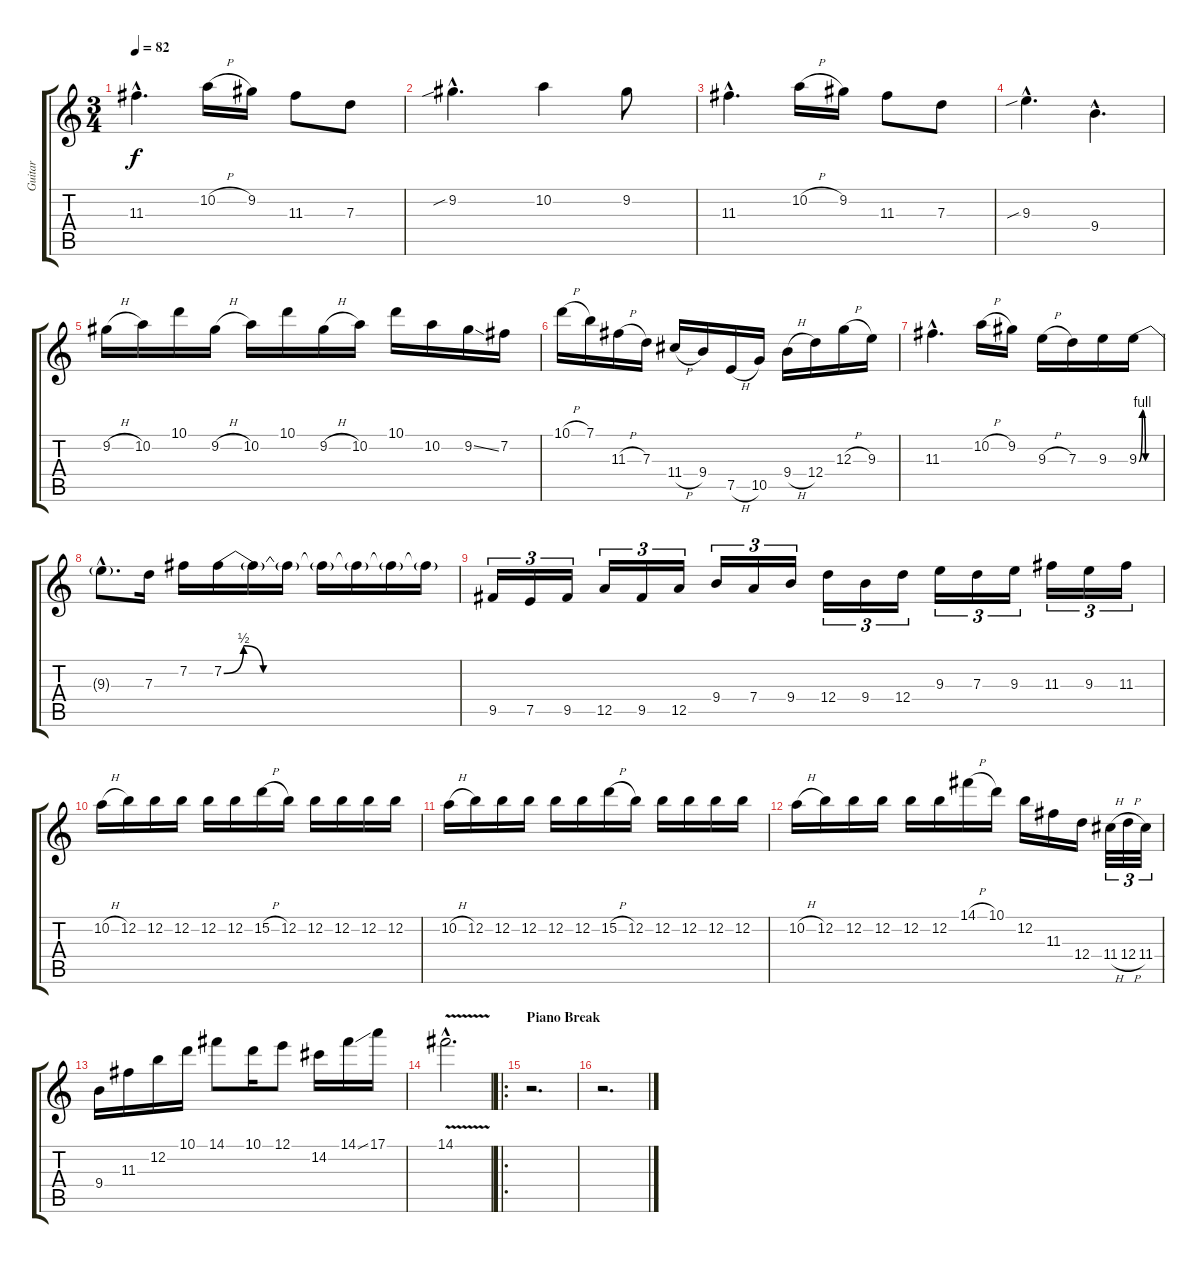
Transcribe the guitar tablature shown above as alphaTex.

\track ("Guitar" "Guitar") {instrument overdrivenguitar}
\staff {score tabs}
\tuning (E4 B3 G3 D3 A2 E2) {hide}
\ts (3 4)
\tempo 82
\clef g2
\ks c
11.3{hac}.4{d dy f} 10.2{h}.16 9.2.16 11.3.8 7.3.8 |
9.2{sib hac}.4{d} 10.2.4 9.2.8 |
11.3{hac}.4{d} 10.2{h}.16 9.2.16 11.3.8 7.3.8 |
9.3{sib hac}.4{d} 9.4{hac}.4{d} |
9.2{h}.16 10.2.16 10.1.16 9.2{h}.16 10.2.16 10.1.16 9.2{h}.16 10.2.16 10.1.16 10.2.16 9.2{ss}.16 7.2.16 |
10.1{h}.16 7.1.16 11.3{h}.16 7.3.16 11.4{h}.16 9.4.16 7.5{h}.16 10.5.16 9.4{h}.16 12.4.16 12.3{h}.16 9.3.16 |
11.3{hac}.4{d} 10.2{h}.16 9.2.16 9.3{h}.16 7.3.16 9.3.16 9.3{be (custom 0 0 10 4 19 0 60 0)}.16 |
9.3{hac t}.8{d} 7.3.16 7.2.16 7.2{be (custom 0 0 5 2 10 0 60 0)}.16 7.2{t}.16 7.2{t}.16 7.2{t}.16 7.2{t}.16 7.2{t}.16 7.2{t}.16 |
9.5.16{tu (3 2)} 7.5.16{tu (3 2)} 9.5.16{tu (3 2)} 12.5.16{tu (3 2)} 9.5.16{tu (3 2)} 12.5.16{tu (3 2)} 9.4.16{tu (3 2)} 7.4.16{tu (3 2)} 9.4.16{tu (3 2)} 12.4.16{tu (3 2)} 9.4.16{tu (3 2)} 12.4.16{tu (3 2)} 9.3.16{tu (3 2)} 7.3.16{tu (3 2)} 9.3.16{tu (3 2)} 11.3.16{tu (3 2)} 9.3.16{tu (3 2)} 11.3.16{tu (3 2)} |
10.2{h}.16 12.2.16 12.2.16 12.2.16 12.2.16 12.2.16 15.2{h}.16 12.2.16 12.2.16 12.2.16 12.2.16 12.2.16 |
10.2{h}.16 12.2.16 12.2.16 12.2.16 12.2.16 12.2.16 15.2{h}.16 12.2.16 12.2.16 12.2.16 12.2.16 12.2.16 |
10.2{h}.16 12.2.16 12.2.16 12.2.16 12.2.16 12.2.16 14.1{h}.16 10.1.16 12.2.16 11.3.16 12.4.16 11.4{h}.32{tu (3 2)} 12.4{h}.32{tu (3 2)} 11.4.32{tu (3 2)} |
9.4.16 11.3.16 12.2.16 10.1.16 14.1.8 10.1.16 12.1.8 14.2.16 14.1{ss}.16 17.1.16 |
14.1{v hac}.2{d} |
\ro
\section ("" "Piano Break")
r.2{d} |
r.2{d}
